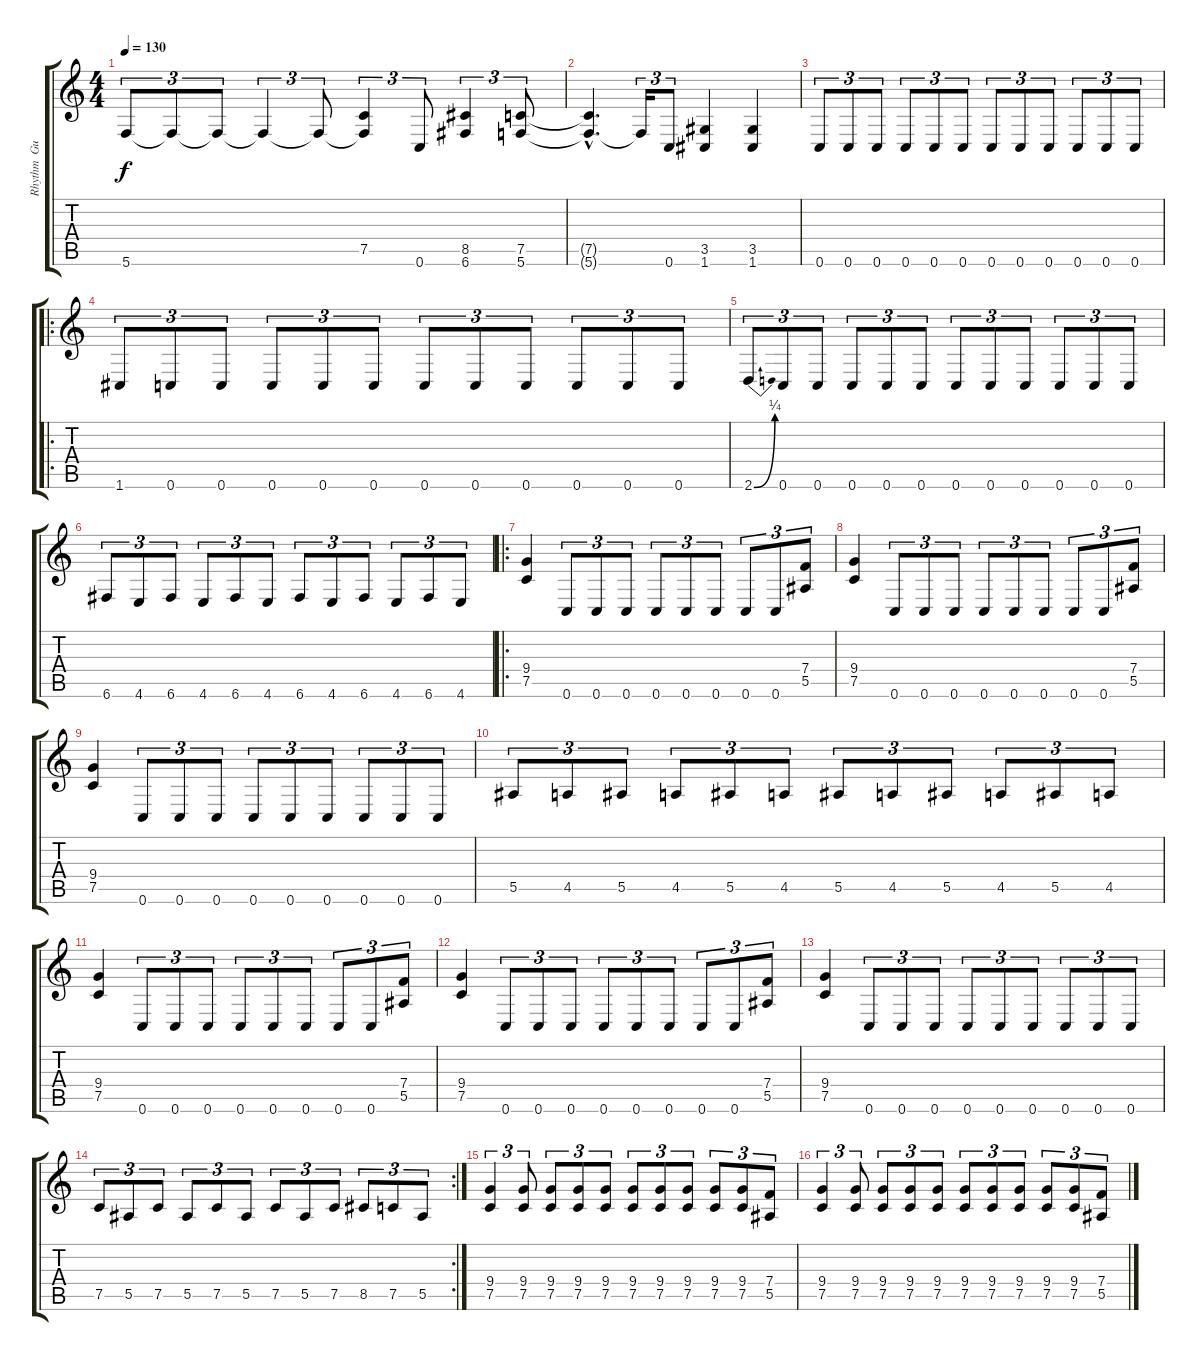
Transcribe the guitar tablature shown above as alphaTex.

\track ("Rhythm  Guitar" "Rhythm  Gu") {instrument distortionguitar}
\staff {score tabs}
\tuning (C4 G3 Eb3 Bb2 F2 C2) {hide}
\ts (4 4)
\tempo 130
\clef g2
\ks c
5.6{t}.8{tu (3 2) dy f} 5.6{t}.8{tu (3 2)} 5.6{t}.8{tu (3 2)} 5.6{t}.4{tu (3 2)} 5.6{t}.8{tu (3 2)} (7.5{t} 5.6{t}).4{tu (3 2)} 0.6.8{tu (3 2)} (8.5 6.6).4{tu (3 2)} (7.5 5.6).8{tu (3 2)} |
(7.5{hac t} 5.6{hac t}).4{d} 5.6{t}.16{tu (3 2)} 0.6.8{tu (3 2)} (3.5 1.6).4 (3.5 1.6).4 |
0.6.8{tu (3 2)} 0.6.8{tu (3 2)} 0.6.8{tu (3 2)} 0.6.8{tu (3 2)} 0.6.8{tu (3 2)} 0.6.8{tu (3 2)} 0.6.8{tu (3 2)} 0.6.8{tu (3 2)} 0.6.8{tu (3 2)} 0.6.8{tu (3 2)} 0.6.8{tu (3 2)} 0.6.8{tu (3 2)} |
\ro
1.6.8{tu (3 2)} 0.6.8{tu (3 2)} 0.6.8{tu (3 2)} 0.6.8{tu (3 2)} 0.6.8{tu (3 2)} 0.6.8{tu (3 2)} 0.6.8{tu (3 2)} 0.6.8{tu (3 2)} 0.6.8{tu (3 2)} 0.6.8{tu (3 2)} 0.6.8{tu (3 2)} 0.6.8{tu (3 2)} |
2.6{be (bend 0 0 60 1)}.8{tu (3 2)} 0.6.8{tu (3 2)} 0.6.8{tu (3 2)} 0.6.8{tu (3 2)} 0.6.8{tu (3 2)} 0.6.8{tu (3 2)} 0.6.8{tu (3 2)} 0.6.8{tu (3 2)} 0.6.8{tu (3 2)} 0.6.8{tu (3 2)} 0.6.8{tu (3 2)} 0.6.8{tu (3 2)} |
6.6.8{tu (3 2)} 4.6.8{tu (3 2)} 6.6.8{tu (3 2)} 4.6.8{tu (3 2)} 6.6.8{tu (3 2)} 4.6.8{tu (3 2)} 6.6.8{tu (3 2)} 4.6.8{tu (3 2)} 6.6.8{tu (3 2)} 4.6.8{tu (3 2)} 6.6.8{tu (3 2)} 4.6.8{tu (3 2)} |
\ro
(9.4 7.5).4 0.6.8{tu (3 2)} 0.6.8{tu (3 2)} 0.6.8{tu (3 2)} 0.6.8{tu (3 2)} 0.6.8{tu (3 2)} 0.6.8{tu (3 2)} 0.6.8{tu (3 2)} 0.6.8{tu (3 2)} (7.4 5.5).8{tu (3 2)} |
(9.4 7.5).4 0.6.8{tu (3 2)} 0.6.8{tu (3 2)} 0.6.8{tu (3 2)} 0.6.8{tu (3 2)} 0.6.8{tu (3 2)} 0.6.8{tu (3 2)} 0.6.8{tu (3 2)} 0.6.8{tu (3 2)} (7.4 5.5).8{tu (3 2)} |
(9.4 7.5).4 0.6.8{tu (3 2)} 0.6.8{tu (3 2)} 0.6.8{tu (3 2)} 0.6.8{tu (3 2)} 0.6.8{tu (3 2)} 0.6.8{tu (3 2)} 0.6.8{tu (3 2)} 0.6.8{tu (3 2)} 0.6.8{tu (3 2)} |
5.5.8{tu (3 2)} 4.5.8{tu (3 2)} 5.5.8{tu (3 2)} 4.5.8{tu (3 2)} 5.5.8{tu (3 2)} 4.5.8{tu (3 2)} 5.5.8{tu (3 2)} 4.5.8{tu (3 2)} 5.5.8{tu (3 2)} 4.5.8{tu (3 2)} 5.5.8{tu (3 2)} 4.5.8{tu (3 2)} |
(9.4 7.5).4 0.6.8{tu (3 2)} 0.6.8{tu (3 2)} 0.6.8{tu (3 2)} 0.6.8{tu (3 2)} 0.6.8{tu (3 2)} 0.6.8{tu (3 2)} 0.6.8{tu (3 2)} 0.6.8{tu (3 2)} (7.4 5.5).8{tu (3 2)} |
(9.4 7.5).4 0.6.8{tu (3 2)} 0.6.8{tu (3 2)} 0.6.8{tu (3 2)} 0.6.8{tu (3 2)} 0.6.8{tu (3 2)} 0.6.8{tu (3 2)} 0.6.8{tu (3 2)} 0.6.8{tu (3 2)} (7.4 5.5).8{tu (3 2)} |
(9.4 7.5).4 0.6.8{tu (3 2)} 0.6.8{tu (3 2)} 0.6.8{tu (3 2)} 0.6.8{tu (3 2)} 0.6.8{tu (3 2)} 0.6.8{tu (3 2)} 0.6.8{tu (3 2)} 0.6.8{tu (3 2)} 0.6.8{tu (3 2)} |
\rc 2
7.5.8{tu (3 2)} 5.5.8{tu (3 2)} 7.5.8{tu (3 2)} 5.5.8{tu (3 2)} 7.5.8{tu (3 2)} 5.5.8{tu (3 2)} 7.5.8{tu (3 2)} 5.5.8{tu (3 2)} 7.5.8{tu (3 2)} 8.5.8{tu (3 2)} 7.5.8{tu (3 2)} 5.5.8{tu (3 2)} |
(9.4 7.5).4{tu (3 2)} (9.4 7.5).8{tu (3 2)} (9.4 7.5).8{tu (3 2)} (9.4 7.5).8{tu (3 2)} (9.4 7.5).8{tu (3 2)} (9.4 7.5).8{tu (3 2)} (9.4 7.5).8{tu (3 2)} (9.4 7.5).8{tu (3 2)} (9.4 7.5).8{tu (3 2)} (9.4 7.5).8{tu (3 2)} (7.4 5.5).8{tu (3 2)} |
(9.4 7.5).4{tu (3 2)} (9.4 7.5).8{tu (3 2)} (9.4 7.5).8{tu (3 2)} (9.4 7.5).8{tu (3 2)} (9.4 7.5).8{tu (3 2)} (9.4 7.5).8{tu (3 2)} (9.4 7.5).8{tu (3 2)} (9.4 7.5).8{tu (3 2)} (9.4 7.5).8{tu (3 2)} (9.4 7.5).8{tu (3 2)} (7.4 5.5).8{tu (3 2)}
